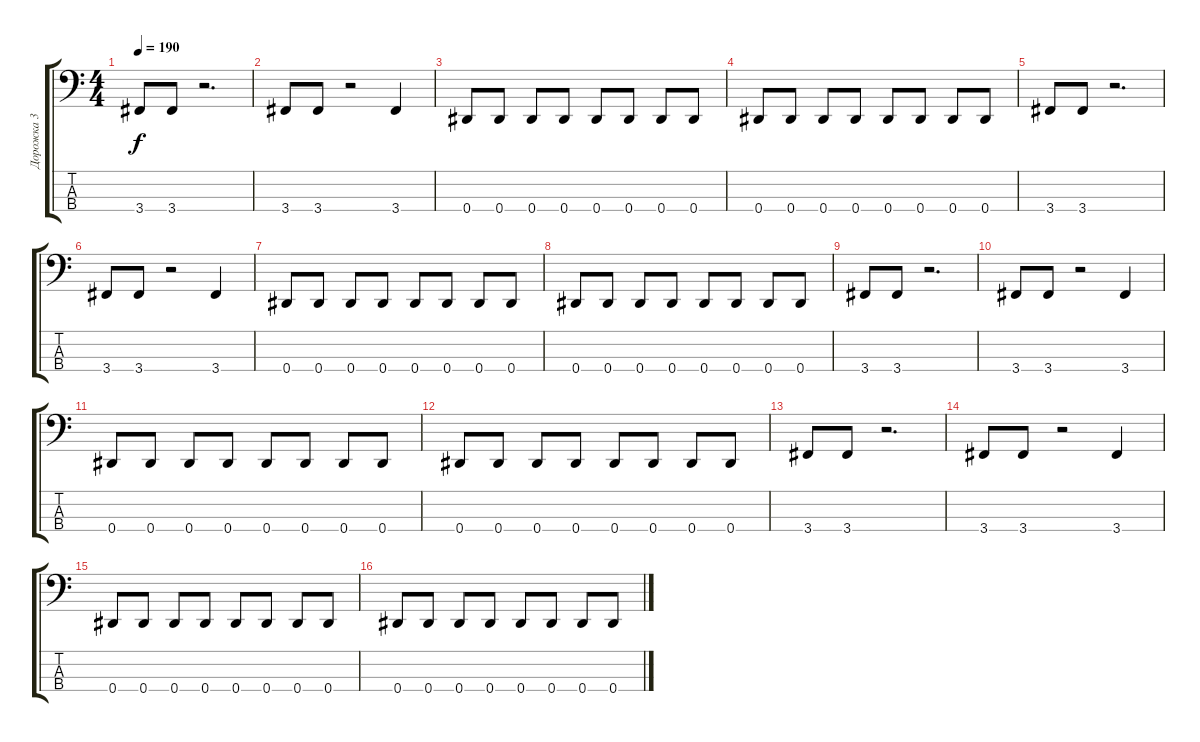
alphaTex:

\track ("Дорожка 3" "Дорожка 3") {instrument electricbasspick}
\staff {score tabs}
\tuning (Gb2 Db2 Ab1 Eb1) {hide}
\ts (4 4)
\tempo 190
\clef f4
\ks c
3.4.8{dy f} 3.4.8 r.2{d} |
3.4.8 3.4.8 r.2 3.4.4 |
0.4.8 0.4.8 0.4.8 0.4.8 0.4.8 0.4.8 0.4.8 0.4.8 |
0.4.8 0.4.8 0.4.8 0.4.8 0.4.8 0.4.8 0.4.8 0.4.8 |
3.4.8 3.4.8 r.2{d} |
3.4.8 3.4.8 r.2 3.4.4 |
0.4.8 0.4.8 0.4.8 0.4.8 0.4.8 0.4.8 0.4.8 0.4.8 |
0.4.8 0.4.8 0.4.8 0.4.8 0.4.8 0.4.8 0.4.8 0.4.8 |
3.4.8 3.4.8 r.2{d} |
3.4.8 3.4.8 r.2 3.4.4 |
0.4.8 0.4.8 0.4.8 0.4.8 0.4.8 0.4.8 0.4.8 0.4.8 |
0.4.8 0.4.8 0.4.8 0.4.8 0.4.8 0.4.8 0.4.8 0.4.8 |
3.4.8 3.4.8 r.2{d} |
3.4.8 3.4.8 r.2 3.4.4 |
0.4.8 0.4.8 0.4.8 0.4.8 0.4.8 0.4.8 0.4.8 0.4.8 |
0.4.8 0.4.8 0.4.8 0.4.8 0.4.8 0.4.8 0.4.8 0.4.8
